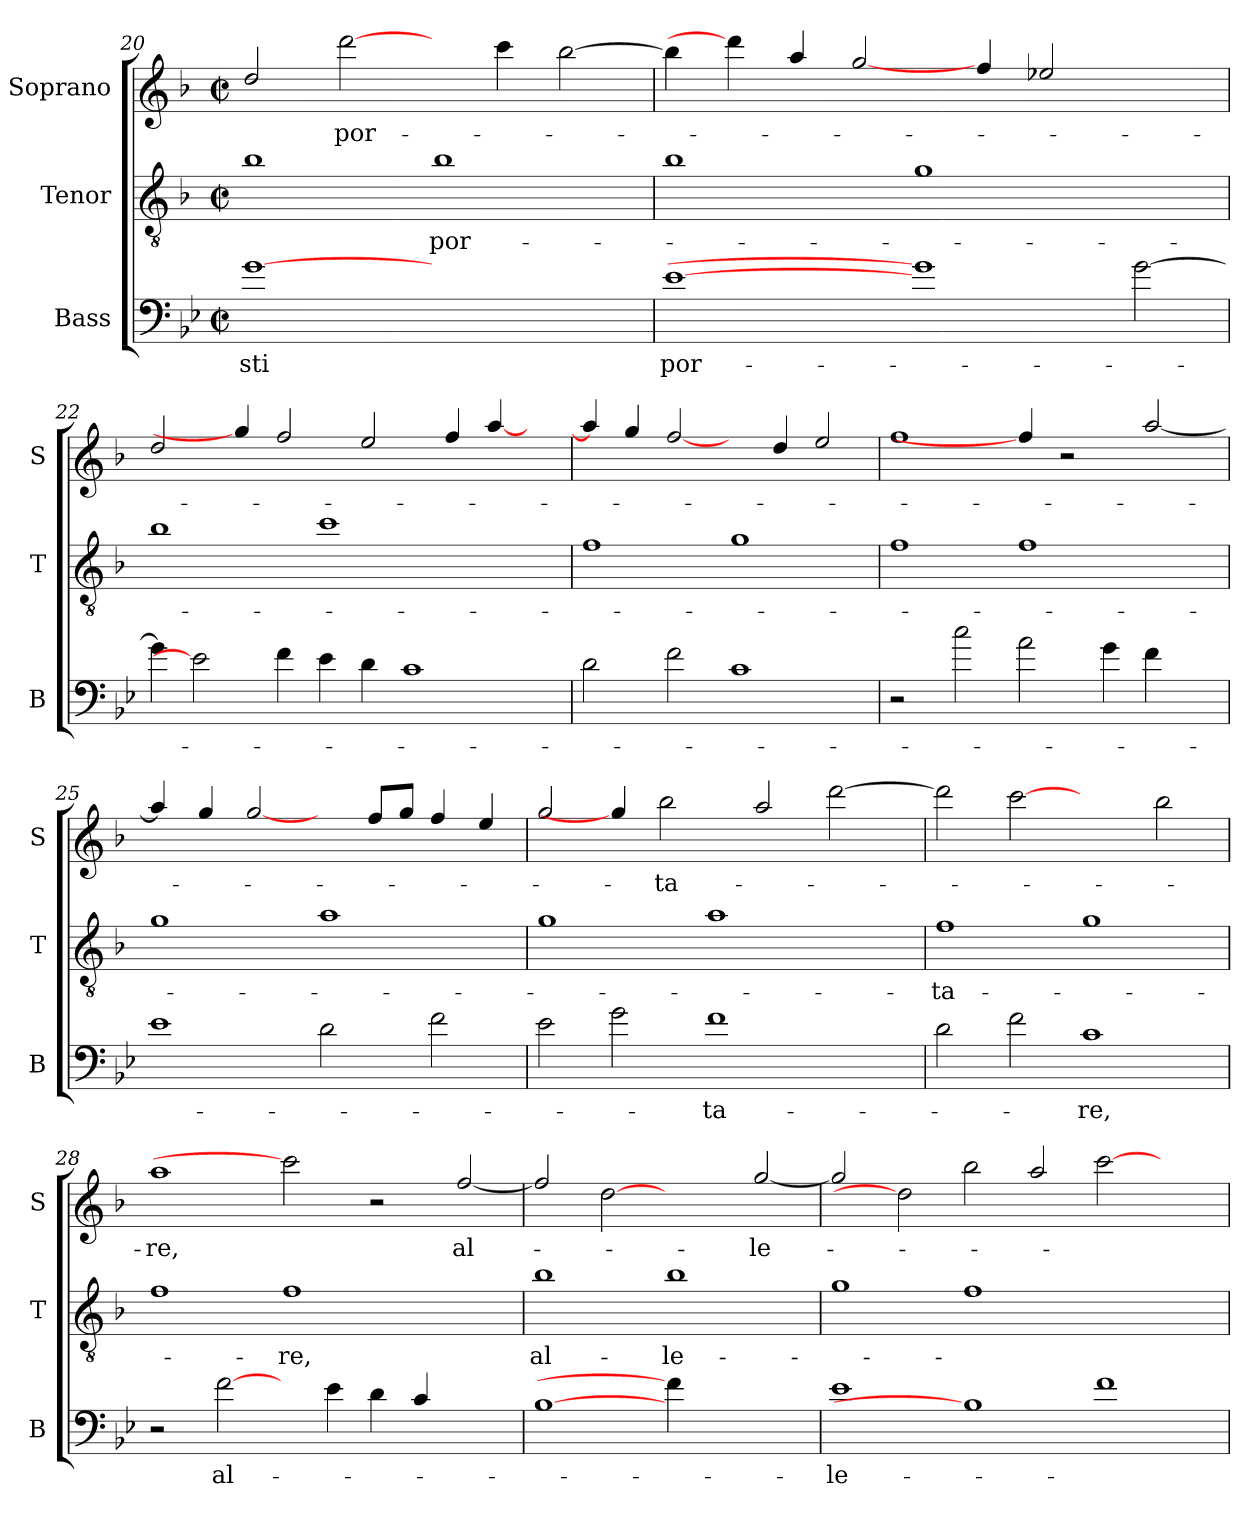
**kern	**text	**kern	**text	**kern	**text
*part3	*part3	*part2	*part2	*part1	*part1
*staff3	*staff3	*staff2	*staff2	*staff1	*staff1
*I"Bass	*	*I"Tenor	*	*I"Soprano	*
*I'B	*	*I'T	*	*I'S	*
*clefF4	*	*clefGv2	*	*clefG2	*
*ITrd7c12	*	*ITrd7c12	*	*ITrd7c12	*
*k[b-e-]	*	*k[b-]	*	*k[b-]	*
*B-:	*	*F:	*	*F:	*
*M2/2	*	*M2/2	*	*M2/2	*
*met(c|)	*	*met(c|)	*	*met(c|)	*
=20	=20	=20	=20	=20	=20
!	!LO:LY:b	!	!	!	!
[1G	-sti	1B-	.	2d/	.
!	!	!	!	!	!LO:LY:b
.	.	.	.	[2dd\	por-
!	!	!	!LO:LY:b	!	!
1ryy	.	1B-	por-	4ryy	.
.	.	.	.	4cc\	.
.	.	.	.	[2b-\	.
=21	=21	=21	=21	=21	=21
!	!LO:LY:b	!	!	!	!
[1E-	por-	1B-	.	4b-\]	.
.	.	.	.	4dd\]	.
.	.	.	.	4a/	.
.	.	.	.	[2g/	.
1G]	.	1G	.	.	.
.	.	.	.	4f/	.
.	.	.	.	2e-X/	.
[2G\	.	2ryy	.	2ryy	.
!!LO:PB:g=z
=22	=22	=22	=22	=22	=22
4G\]	.	1B-	.	2d/	.
2E-]	.	.	.	.	.
.	.	.	.	4g/]	.
4F\	.	.	.	2f/	.
4E-\	.	1c	.	.	.
4D\	.	.	.	2e/	.
1C	.	.	.	.	.
.	.	.	.	4f/	.
.	.	2ryy	.	[4a/	.
.	.	.	.	4ryy	.
=23	=23	=23	=23	=23	=23
2D\	.	1F	.	4a/]	.
.	.	.	.	4g/	.
2F\	.	.	.	[2f/	.
1C	.	1G	.	4ryy	.
.	.	.	.	4d/	.
.	.	.	.	2e/	.
=24	=24	=24	=24	=24	=24
2r	.	1F	.	1f	.
2c\	.	.	.	.	.
2A\	.	1F	.	4f/]	.
.	.	.	.	2r	.
4G\	.	.	.	.	.
4F\	.	.	.	[2a/	.
4ryy	.	4ryy	.	.	.
=25	=25	=25	=25	=25	=25
1E-	.	1G	.	4a/]	.
.	.	.	.	4g/	.
.	.	.	.	[2g/	.
2D\	.	1A	.	4ryy	.
.	.	.	.	8f/L	.
.	.	.	.	8g/J	.
2F\	.	.	.	4f/	.
.	.	.	.	4e/	.
=26	=26	=26	=26	=26	=26
2E-\	.	1G	.	2g/	.
2G\	.	.	.	4g/]	.
!	!	!	!	!	!LO:LY:b
.	.	.	.	2b-\	-ta-
!	!LO:LY:b	!	!	!	!
1F	-ta-	1A	.	.	.
.	.	.	.	2a/	.
.	.	.	.	[2dd\	.
4ryy	.	4ryy	.	.	.
=27	=27	=27	=27	=27	=27
!	!	!	!LO:LY:b	!	!
2D\	.	1F	-ta-	2dd\]	.
2F\	.	.	.	[2cc	.
!	!LO:LY:b	!	!	!	!
1C	-re,	1G	.	2ryy	.
.	.	.	.	2b-\	.
!!LO:LB:g=z
=28	=28	=28	=28	=28	=28
!	!	!	!	!	!LO:LY:b
2r	.	1F	.	1a	-re,
!	!LO:LY:b	!	!	!	!
[2F\	al-	.	.	.	.
!	!	!	!LO:LY:b	!	!
4ryy	.	1F	-re,	2cc]	.
4E-\	.	.	.	.	.
4D\	.	.	.	2r	.
4C/	.	.	.	.	.
!	!	!	!	!	!LO:LY:b
2ryy	.	2ryy	.	[2f/	al-
=29	=29	=29	=29	=29	=29
!	!	!	!LO:LY:b	!	!
[1BB-	.	1B-	al-	2f/]	.
.	.	.	.	[2d	.
!	!	!	!LO:LY:b	!	!
4F\]	.	1B-	-le-	2ryy	.
2.ryy	.	.	.	.	.
!	!	!	!	!	!LO:LY:b
.	.	.	.	[2g/	-le-
=30	=30	=30	=30	=30	=30
!	!LO:LY:b	!	!	!	!
1E-	-le-	1G	.	2g/]	.
.	.	.	.	2d]	.
1BB-]	.	1F	.	2b-\	.
.	.	.	.	2a/	.
1F	.	1ryy	.	[2cc\	.
.	.	.	.	2ryy	.
=	=	=	=	=	=
*-	*-	*-	*-	*-	*-
